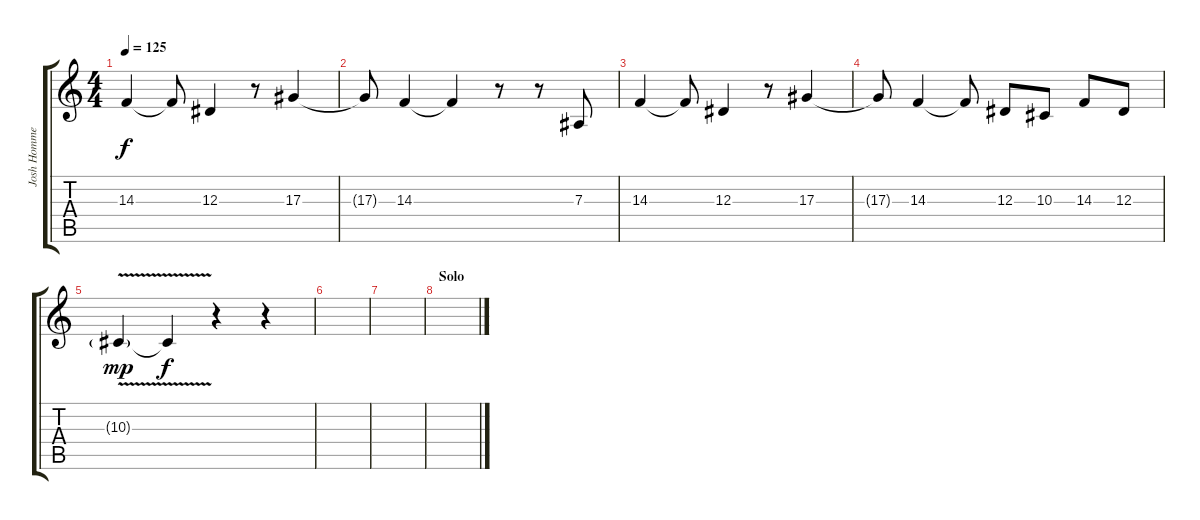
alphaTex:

\track ("Josh Homme (Voice)" "Josh Homme") {instrument altosax}
\staff {score tabs}
\tuning (Db4 G3 Eb3 Bb2 F2 C2) {hide}
\ts (4 4)
\tempo 125
\clef g2
\ks c
14.3.4{dy f} 14.3{t}.8 12.3.4 r.8 17.3.4 |
17.3{t}.8 14.3.4 14.3{t}.4 r.8 r.8 7.3.8 |
14.3.4 14.3{t}.8 12.3.4 r.8 17.3.4 |
17.3{t}.8 14.3.4 14.3{t}.8 12.3.8 10.3.8 14.3.8 12.3.8 |
10.3{v g}.4{dy mp} 10.3{t}.4{dy f} r.4 r.4 |
|
|
\section ("" "Solo")
